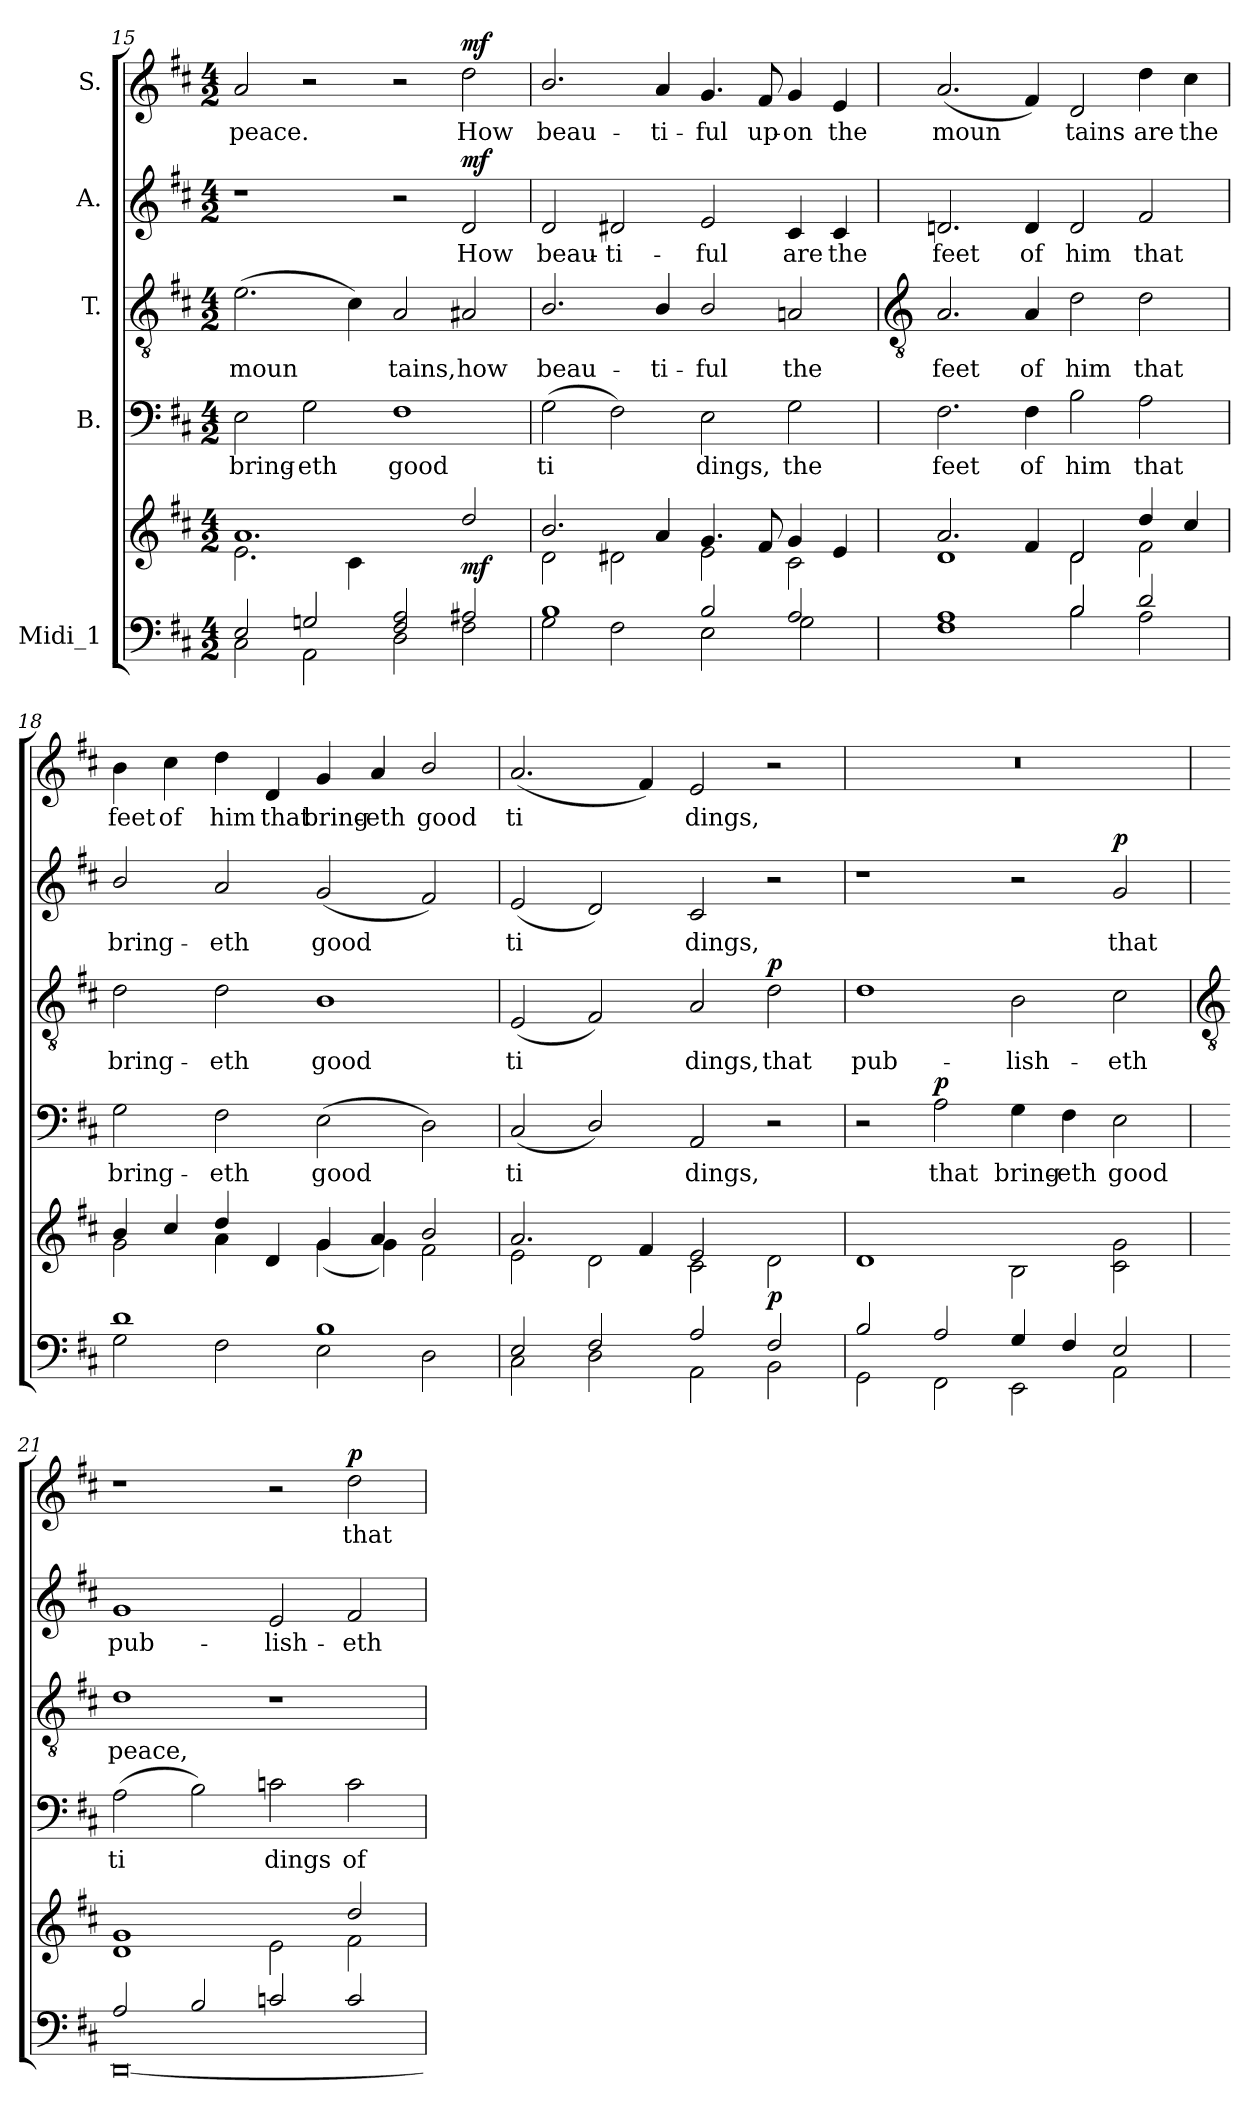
**kern	**kern	**dynam	**kern	**text	**dynam	**kern	**text	**dynam	**kern	**text	**dynam	**kern	**text	**dynam
*part5	*part5	*part5	*part4	*part4	*part4	*part3	*part3	*part3	*part2	*part2	*part2	*part1	*part1	*part1
*staff6	*staff5	*staff5/6	*staff4	*staff4	*staff4	*staff3	*staff3	*staff3	*staff2	*staff2	*staff2	*staff1	*staff1	*staff1
*I"Midi_1	*	*	*I"B.	*	*	*I"T.	*	*	*I"A.	*	*	*I"S.	*	*
*clefF4	*clefG2	*	*clefF4	*	*	*clefGv2	*	*	*clefG2	*	*	*clefG2	*	*
*k[f#c#]	*k[f#c#]	*	*k[f#c#]	*	*	*k[f#c#]	*	*	*k[f#c#]	*	*	*k[f#c#]	*	*
*D:	*D:	*	*D:	*	*	*D:	*	*	*D:	*	*	*D:	*	*
*M4/2	*M4/2	*	*M4/2	*	*	*M4/2	*	*	*M4/2	*	*	*M4/2	*	*
=15	=15	=15	=15	=15	=15	=15	=15	=15	=15	=15	=15	=15	=15	=15
*^	*^	*	*	*	*	*	*	*	*	*	*	*	*	*
!	!	!	!	!	!	!LO:LY:b	!	!	!LO:LY:b	!	!	!	!	!	!LO:LY:b	!
2E/	2C#\	1.a/	2.e\	.	2E	bring-	.	(>2.e	moun	.	1r	.	.	2a	peace.	.
!	!	!	!	!	!	!LO:LY:b	!	!	!	!	!	!	!	!	!	!
2Gn/	2AA\	.	.	.	2G	-eth	.	.	.	.	.	.	.	2r	.	.
.	.	.	4c#\	.	.	.	.	4c#)	.	.	.	.	.	.	.	.
!	!	!	!	!	!	!LO:LY:b	!	!	!LO:LY:b	!	!	!	!	!	!	!
2F#/ 2A/	2D\	.	2ryy	.	1F#	good	.	2A	tains,	.	2r	.	.	2r	.	.
!	!	!	!	!LO:DY:b	!	!	!	!	!LO:LY:b	!	!	!LO:LY:b	!LO:DY:a	!	!LO:LY:b	!LO:DY:a
2A#X/	2F#\	2dd/	2ryy	mf	.	.	.	2A#X	how	.	2d	How	mf	2dd	How	mf
=16	=16	=16	=16	=16	=16	=16	=16	=16	=16	=16	=16	=16	=16	=16	=16	=16
!	!	!	!	!	!	!LO:LY:b	!	!	!LO:LY:b	!	!	!LO:LY:b	!	!	!LO:LY:b	!
1B/	2G\	2.b/	2d\	.	(>2G	ti	.	2.B/	beau-	.	2d	beau-	.	2.b/	beau-	.
!	!	!	!	!	!	!	!	!	!	!	!	!LO:LY:b	!	!	!	!
.	2F#\	.	2d#X\	.	2F#)	.	.	.	.	.	2d#X	-ti-	.	.	.	.
!	!	!	!	!	!	!	!	!	!LO:LY:b	!	!	!	!	!	!LO:LY:b	!
.	.	4a/	.	.	.	.	.	4B/	-ti-	.	.	.	.	4a	-ti-	.
!	!	!	!	!	!	!LO:LY:b	!	!	!LO:LY:b	!	!	!LO:LY:b	!	!	!LO:LY:b	!
2B/	2E\	4.g/	2e\	.	2E	dings,	.	2B/	-ful	.	2e	-ful	.	4.g	-ful	.
!	!	!	!	!	!	!	!	!	!	!	!	!	!	!	!LO:LY:b	!
.	.	8f#/	.	.	.	.	.	.	.	.	.	.	.	8f#	up-	.
!	!	!	!	!	!	!LO:LY:b	!	!	!LO:LY:b	!	!	!LO:LY:b	!	!	!LO:LY:b	!
2A/	2G\	4g/	2c#\	.	2G	the	.	2An	the	.	4c#	are	.	4g	-on	.
!	!	!	!	!	!	!	!	!	!	!	!	!LO:LY:b	!	!	!LO:LY:b	!
.	.	4e/	.	.	.	.	.	.	.	.	4c#	the	.	4e	the	.
!!LO:LB:g=z
=17	=17	=17	=17	=17	=17	=17	=17	=17	=17	=17	=17	=17	=17	=17	=17	=17
*	*	*	*	*	*	*	*	*clefGv2	*	*	*	*	*	*	*	*
!	!	!	!	!	!	!LO:LY:b	!	!	!LO:LY:b	!	!	!LO:LY:b	!	!	!LO:LY:b	!
1A/	1F#\	2.a/	1d\	.	2.F#	feet	.	2.A	feet	.	2.dn	feet	.	(<2.a	moun	.
!	!	!	!	!	!	!LO:LY:b	!	!	!LO:LY:b	!	!	!LO:LY:b	!	!	!	!
.	.	4f#/	.	.	4F#	of	.	4A	of	.	4d	of	.	4f#)	.	.
!	!	!	!	!	!	!LO:LY:b	!	!	!LO:LY:b	!	!	!LO:LY:b	!	!	!LO:LY:b	!
2B/	2B\	2d/	2d\	.	2B	him	.	2d	him	.	2d	him	.	2d	tains	.
!	!	!	!	!	!	!LO:LY:b	!	!	!LO:LY:b	!	!	!LO:LY:b	!	!	!LO:LY:b	!
2d/	2A\	4dd/	2f#\	.	2A	that	.	2d	that	.	2f#	that	.	4dd	are	.
!	!	!	!	!	!	!	!	!	!	!	!	!	!	!	!LO:LY:b	!
.	.	4cc#/	.	.	.	.	.	.	.	.	.	.	.	4cc#	the	.
=18	=18	=18	=18	=18	=18	=18	=18	=18	=18	=18	=18	=18	=18	=18	=18	=18
!	!	!	!	!	!	!LO:LY:b	!	!	!LO:LY:b	!	!	!LO:LY:b	!	!	!LO:LY:b	!
1d/	2G\	4b/	2g\	.	2G	bring-	.	2d	bring-	.	2b/	bring-	.	4b	feet	.
!	!	!	!	!	!	!	!	!	!	!	!	!	!	!	!LO:LY:b	!
.	.	4cc#/	.	.	.	.	.	.	.	.	.	.	.	4cc#	of	.
!	!	!	!	!	!	!LO:LY:b	!	!	!LO:LY:b	!	!	!LO:LY:b	!	!	!LO:LY:b	!
.	2F#\	4dd/	4a\	.	2F#	-eth	.	2d	-eth	.	2a	-eth	.	4dd	him	.
!	!	!	!	!	!	!	!	!	!	!	!	!	!	!	!LO:LY:b	!
.	.	4d/	4ryy	.	.	.	.	.	.	.	.	.	.	4d	that	.
!	!	!	!	!	!	!LO:LY:b	!	!	!LO:LY:b	!	!	!LO:LY:b	!	!	!LO:LY:b	!
1B/	2E\	4g/	(<4g\	.	(>2E	good	.	1B	good	.	(<2g	good	.	4g	bring-	.
!	!	!	!	!	!	!	!	!	!	!	!	!	!	!	!LO:LY:b	!
.	.	4a/	4g\)	.	.	.	.	.	.	.	.	.	.	4a	-eth	.
!	!	!	!	!	!	!	!	!	!	!	!	!	!	!	!LO:LY:b	!
.	2D\	2b/	2f#\	.	2D)	.	.	.	.	.	2f#)	.	.	2b/	good	.
=19	=19	=19	=19	=19	=19	=19	=19	=19	=19	=19	=19	=19	=19	=19	=19	=19
!	!	!	!	!	!	!LO:LY:b	!	!	!LO:LY:b	!	!	!LO:LY:b	!	!	!LO:LY:b	!
2E/	2C#\	2.a/	2e\	.	(<2C#	ti	.	(<2E	ti	.	(<2e	ti	.	(<2.a	ti	.
2F#/	2D\	.	2d\	.	2D/)	.	.	2F#)	.	.	2d)	.	.	.	.	.
.	.	4f#/	.	.	.	.	.	.	.	.	.	.	.	4f#)	.	.
!	!	!	!	!	!	!LO:LY:b	!	!	!LO:LY:b	!	!	!LO:LY:b	!	!	!LO:LY:b	!
2A/	2AA\	2e/	2c#\	.	2AA	dings,	.	2A	dings,	.	2c#	dings,	.	2e	dings,	.
!	!	!	!	!LO:DY:b	!	!	!	!	!LO:LY:b	!LO:DY:a	!	!	!	!	!	!
2F#/	2BB\	2ryy	2d\	p	2r	.	.	2d	that	p	2r	.	.	2r	.	.
=20	=20	=20	=20	=20	=20	=20	=20	=20	=20	=20	=20	=20	=20	=20	=20	=20
!	!	!	!	!	!	!	!	!	!LO:LY:b	!	!	!	!	!	!	!
2B/	2GG\	0ryy	1d\	.	2r	.	.	1d	pub-	.	1r	.	.	0r	.	.
!	!	!	!	!	!	!LO:LY:b	!LO:DY:a	!	!	!	!	!	!	!	!	!
2A/	2FF#\	.	.	.	2A	that	p	.	.	.	.	.	.	.	.	.
!	!	!	!	!	!	!LO:LY:b	!	!	!LO:LY:b	!	!	!	!	!	!	!
4G/	2EE\	.	2B\	.	4G	bring-	.	2B	-lish-	.	2r	.	.	.	.	.
!	!	!	!	!	!	!LO:LY:b	!	!	!	!	!	!	!	!	!	!
4F#/	.	.	.	.	4F#	-eth	.	.	.	.	.	.	.	.	.	.
!	!	!	!	!	!	!LO:LY:b	!	!	!LO:LY:b	!	!	!LO:LY:b	!LO:DY:a	!	!	!
2E/	2AA\	.	2c#\ 2g\	.	2E	good	.	2c#	-eth	.	2g	that	p	.	.	.
!!LO:LB:g=z
=21	=21	=21	=21	=21	=21	=21	=21	=21	=21	=21	=21	=21	=21	=21	=21	=21
*	*	*	*	*	*	*	*	*clefGv2	*	*	*	*	*	*	*	*
!	!	!	!	!	!	!LO:LY:b	!	!	!LO:LY:b	!	!	!LO:LY:b	!	!	!	!
2A/	[0DD\	1ryy	1d\ 1g\	.	(>2A	ti	.	1d	peace,	.	1g	pub-	.	1r	.	.
2B/	.	.	.	.	2B)	.	.	.	.	.	.	.	.	.	.	.
!	!	!	!	!	!	!LO:LY:b	!	!	!	!	!	!LO:LY:b	!	!	!	!
2cn/	.	2ryy	2e\	.	2cn	dings	.	1r	.	.	2e	-lish-	.	2r	.	.
!	!	!	!	!	!	!LO:LY:b	!	!	!	!	!	!LO:LY:b	!	!	!LO:LY:b	!LO:DY:a
2c/	.	2dd/	2f#\	.	2c	of	.	.	.	.	2f#	-eth	.	2dd	that	p
*v	*v	*	*	*	*	*	*	*	*	*	*	*	*	*	*	*
*	*v	*v	*	*	*	*	*	*	*	*	*	*	*	*	*
=	=	=	=	=	=	=	=	=	=	=	=	=	=	=
*-	*-	*-	*-	*-	*-	*-	*-	*-	*-	*-	*-	*-	*-	*-
